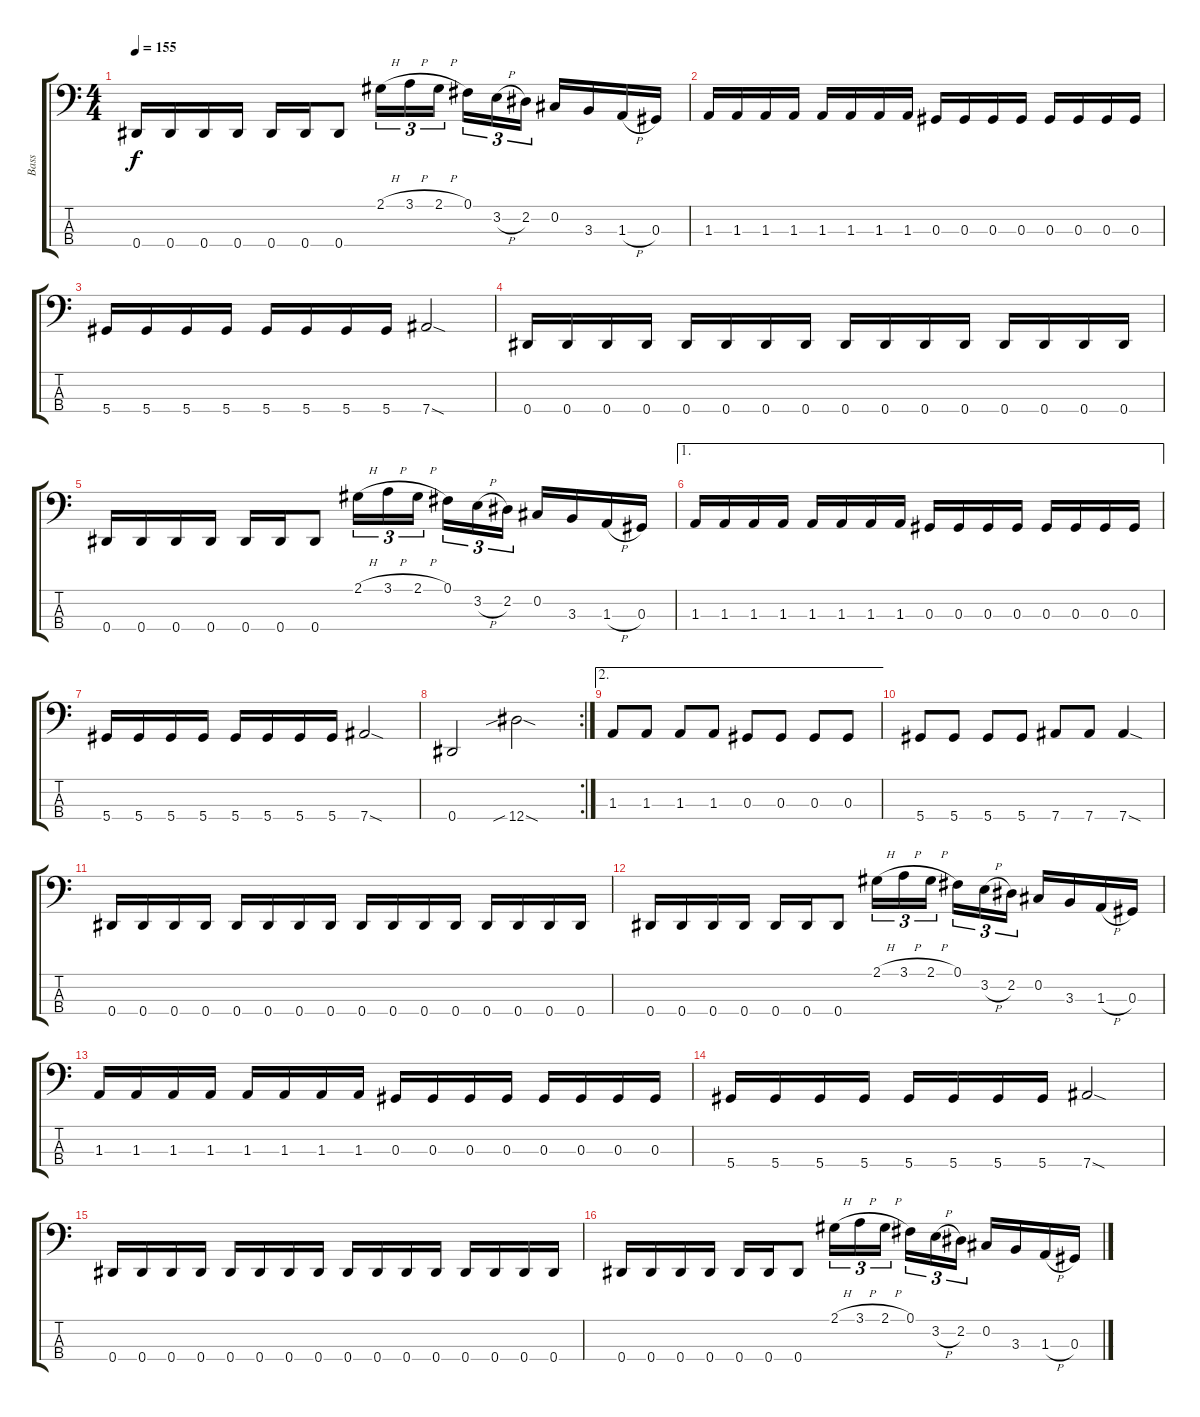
\track ("Bass" "Bass") {instrument electricbasspick}
\staff {score tabs}
\tuning (Gb2 Db2 Ab1 Eb1) {hide}
\ts (4 4)
\tempo 155
\clef f4
\ks c
0.4.16{dy f} 0.4.16 0.4.16 0.4.16 0.4.16 0.4.16 0.4.8 2.1{h}.16{tu (3 2)} 3.1{h}.16{tu (3 2)} 2.1{h}.16{tu (3 2) beam splitsecondary} 0.1.16{tu (3 2)} 3.2{h}.16{tu (3 2)} 2.2.16{tu (3 2)} 0.2.16 3.3.16 1.3{h}.16 0.3.16 |
1.3.16 1.3.16 1.3.16 1.3.16 1.3.16 1.3.16 1.3.16 1.3.16 0.3.16 0.3.16 0.3.16 0.3.16 0.3.16 0.3.16 0.3.16 0.3.16 |
5.4.16 5.4.16 5.4.16 5.4.16 5.4.16 5.4.16 5.4.16 5.4.16 7.4{sod}.2 |
0.4.16 0.4.16 0.4.16 0.4.16 0.4.16 0.4.16 0.4.16 0.4.16 0.4.16 0.4.16 0.4.16 0.4.16 0.4.16 0.4.16 0.4.16 0.4.16 |
0.4.16 0.4.16 0.4.16 0.4.16 0.4.16 0.4.16 0.4.8 2.1{h}.16{tu (3 2)} 3.1{h}.16{tu (3 2)} 2.1{h}.16{tu (3 2) beam splitsecondary} 0.1.16{tu (3 2)} 3.2{h}.16{tu (3 2)} 2.2.16{tu (3 2)} 0.2.16 3.3.16 1.3{h}.16 0.3.16 |
\ae 1
1.3.16 1.3.16 1.3.16 1.3.16 1.3.16 1.3.16 1.3.16 1.3.16 0.3.16 0.3.16 0.3.16 0.3.16 0.3.16 0.3.16 0.3.16 0.3.16 |
5.4.16 5.4.16 5.4.16 5.4.16 5.4.16 5.4.16 5.4.16 5.4.16 7.4{sod}.2 |
\rc 2
0.4.2 12.4{sib sod}.2 |
\ae 2
1.3.8 1.3.8 1.3.8 1.3.8 0.3.8 0.3.8 0.3.8 0.3.8 |
5.4.8 5.4.8 5.4.8 5.4.8 7.4.8 7.4.8 7.4{sod}.4 |
0.4.16 0.4.16 0.4.16 0.4.16 0.4.16 0.4.16 0.4.16 0.4.16 0.4.16 0.4.16 0.4.16 0.4.16 0.4.16 0.4.16 0.4.16 0.4.16 |
0.4.16 0.4.16 0.4.16 0.4.16 0.4.16 0.4.16 0.4.8 2.1{h}.16{tu (3 2)} 3.1{h}.16{tu (3 2)} 2.1{h}.16{tu (3 2) beam splitsecondary} 0.1.16{tu (3 2)} 3.2{h}.16{tu (3 2)} 2.2.16{tu (3 2)} 0.2.16 3.3.16 1.3{h}.16 0.3.16 |
1.3.16 1.3.16 1.3.16 1.3.16 1.3.16 1.3.16 1.3.16 1.3.16 0.3.16 0.3.16 0.3.16 0.3.16 0.3.16 0.3.16 0.3.16 0.3.16 |
5.4.16 5.4.16 5.4.16 5.4.16 5.4.16 5.4.16 5.4.16 5.4.16 7.4{sod}.2 |
0.4.16 0.4.16 0.4.16 0.4.16 0.4.16 0.4.16 0.4.16 0.4.16 0.4.16 0.4.16 0.4.16 0.4.16 0.4.16 0.4.16 0.4.16 0.4.16 |
0.4.16 0.4.16 0.4.16 0.4.16 0.4.16 0.4.16 0.4.8 2.1{h}.16{tu (3 2)} 3.1{h}.16{tu (3 2)} 2.1{h}.16{tu (3 2) beam splitsecondary} 0.1.16{tu (3 2)} 3.2{h}.16{tu (3 2)} 2.2.16{tu (3 2)} 0.2.16 3.3.16 1.3{h}.16 0.3.16
